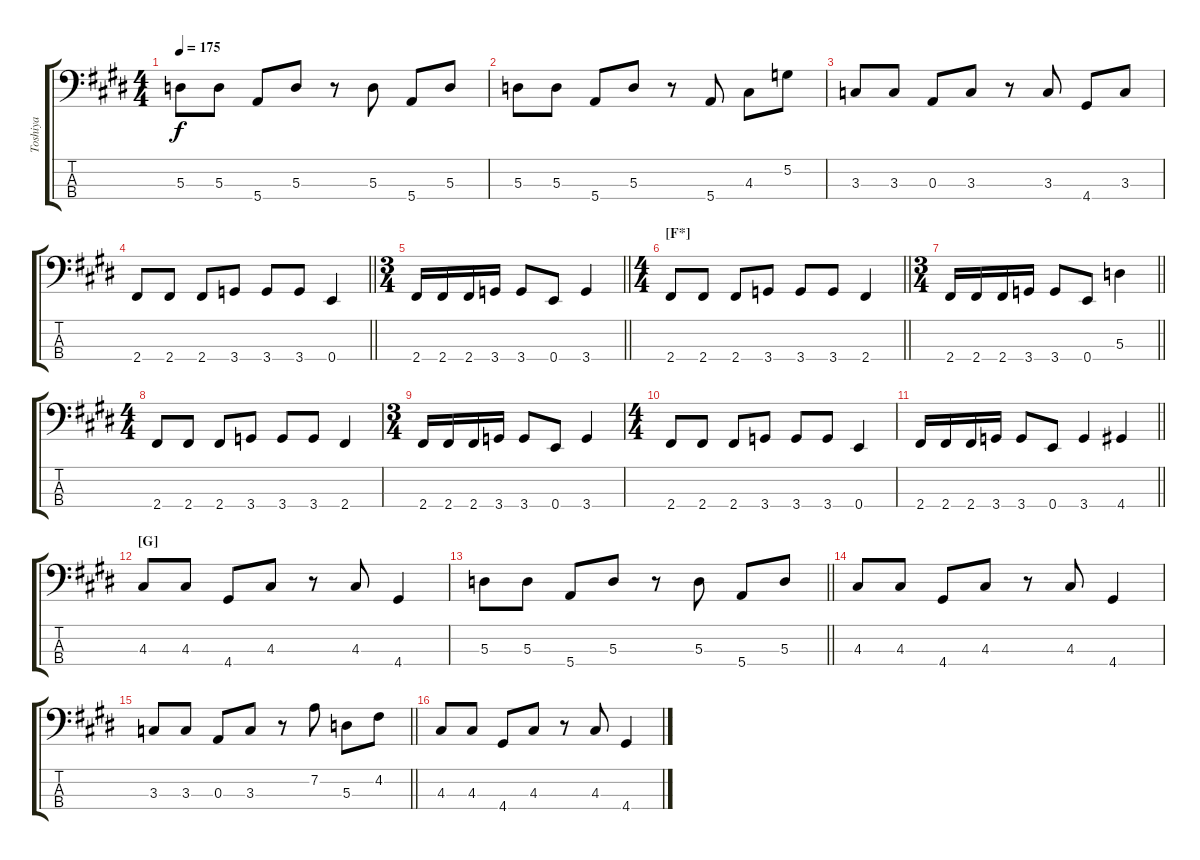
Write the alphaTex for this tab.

\track ("Toshiya" "Toshiya") {instrument electricbasspick}
\staff {score tabs}
\tuning (G2 D2 A1 E1) {hide}
\ts (4 4)
\tempo 175
\clef f4
\ks c#minor
5.3.8{dy f} 5.3.8 5.4.8 5.3.8 r.8 5.3.8 5.4.8 5.3.8 |
5.3.8 5.3.8 5.4.8 5.3.8 r.8 5.4.8 4.3.8 5.2.8 |
3.3.8 3.3.8 0.3.8 3.3.8 r.8 3.3.8 4.4.8 3.3.8 |
\barLineRight lightlight
2.4.8 2.4.8 2.4.8 3.4.8 3.4.8 3.4.8 0.4.4 |
\ts (3 4)
\barLineRight lightlight
2.4.16 2.4.16 2.4.16 3.4.16 3.4.8 0.4.8 3.4.4 |
\ts (4 4)
\section ("" "[F*]")
\barLineRight lightlight
2.4.8 2.4.8 2.4.8 3.4.8 3.4.8 3.4.8 2.4.4 |
\ts (3 4)
\barLineRight lightlight
2.4.16 2.4.16 2.4.16 3.4.16 3.4.8 0.4.8 5.3.4 |
\ts (4 4)
2.4.8 2.4.8 2.4.8 3.4.8 3.4.8 3.4.8 2.4.4 |
\ts (3 4)
2.4.16 2.4.16 2.4.16 3.4.16 3.4.8 0.4.8 3.4.4 |
\ts (4 4)
2.4.8 2.4.8 2.4.8 3.4.8 3.4.8 3.4.8 0.4.4 |
\barLineRight lightlight
2.4.16 2.4.16 2.4.16 3.4.16 3.4.8 0.4.8 3.4.4 4.4.4 |
\section ("" "[G]")
4.3.8 4.3.8 4.4.8 4.3.8 r.8 4.3.8 4.4.4 |
\barLineRight lightlight
5.3.8 5.3.8 5.4.8 5.3.8 r.8 5.3.8 5.4.8 5.3.8 |
4.3.8 4.3.8 4.4.8 4.3.8 r.8 4.3.8 4.4.4 |
\barLineRight lightlight
3.3.8 3.3.8 0.3.8 3.3.8 r.8 7.2.8 5.3.8 4.2.8 |
4.3.8 4.3.8 4.4.8 4.3.8 r.8 4.3.8 4.4.4
